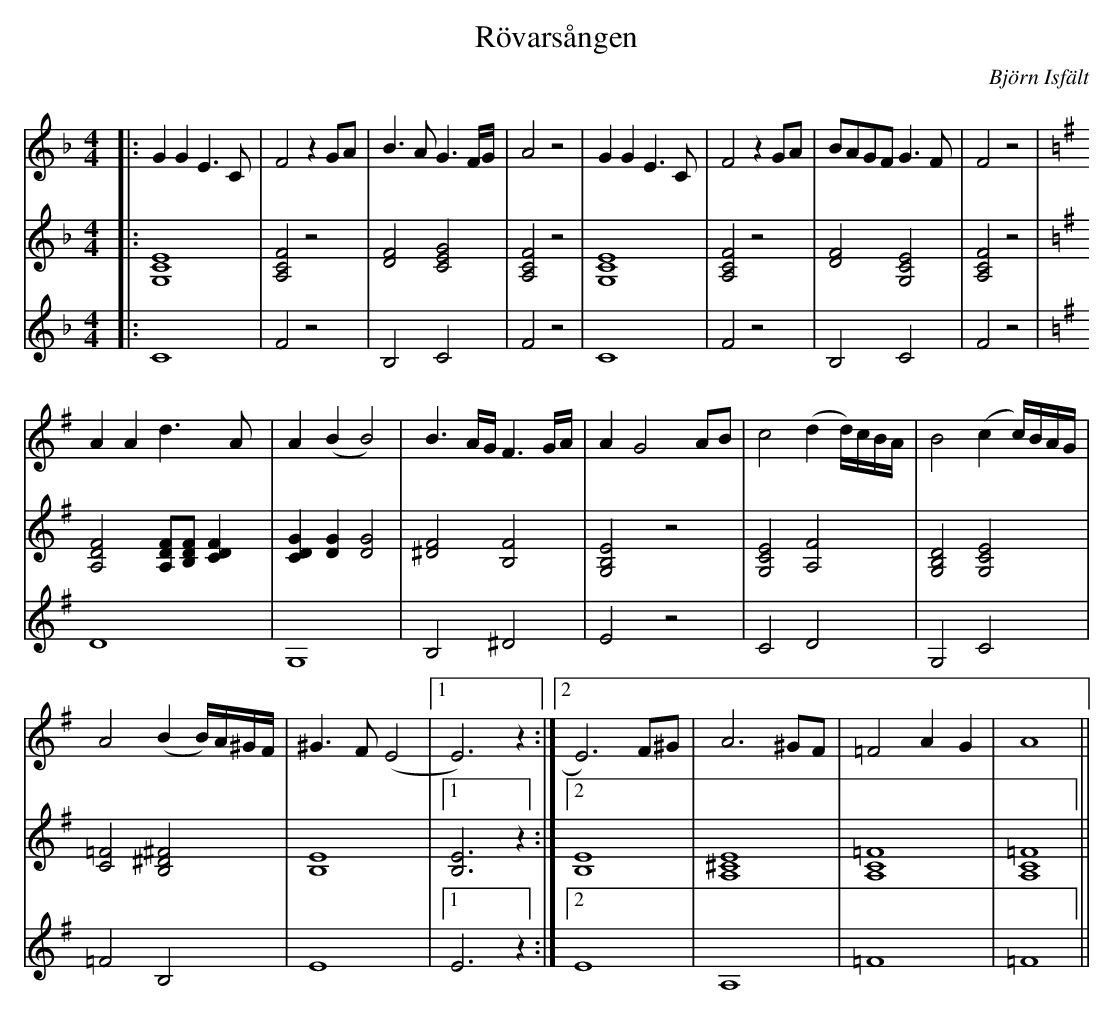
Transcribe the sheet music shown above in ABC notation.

X:1
T: Rövarsången
O: Björn Isfält
K: F
M: 4/4
L: 1/8
V: 1
|: G2G2E3C | F4z2GA | B3AG3F/G/ | A4z4 | G2G2E3C | F4z2GA | BAGF G3F | F4z4 |
K: G
A2A2d3A | A2(B2B4) | B3A/G/F3G/A/ | A2G4 AB | c4(d2d/)c/B/A/ | B4(c2c/)B/A/G/ |
A4(B2B/)A/^G/F/ | ^G3F(E4 |1 E6)z2 :|2 E6)F^G | A6^GF | =F4A2G2 | A8 ||
V: 2
|: [E8C8G,8] | [F4C4A,4]z4 | [F4D4][G4E4C4] | [F4C4A,4]z4 | [E8C8G,8] | [F4C4A,4]z4 | [F4D4][G,4E4C4] | [F4C4A,4]z4 |
K: G
[F4A,4D4][FA,D][FB,D][F2C2D2] | [G2C2D2][G2D2][G4D4] | [F4^D4][F4B,4] | [E4B,4G,4]z4 | [E4C4G,4][F4A,4] | [G,4D4B,4][G,4E4C4] |
[=F4C4][^F4B,4^D4] | [E8B,8] |1 [E6B,6]z2 :|2 [E8B,8] | [E8^C8A,8] | [=F8C8A,8] | [=F8A,8C8] ||
V: 3
|: C8 | F4z4 | B,4C4 | F4z4 | C8 | F4z4 | B,4C4 | F4z4 |
K: G
D8 | G,8 | B,4^D4 | E4z4 | C4D4 | G,4C4 |
=F4B,4 | E8 |1 E6z2 :|2 E8 | A,8 | =F8 | =F8 ||
